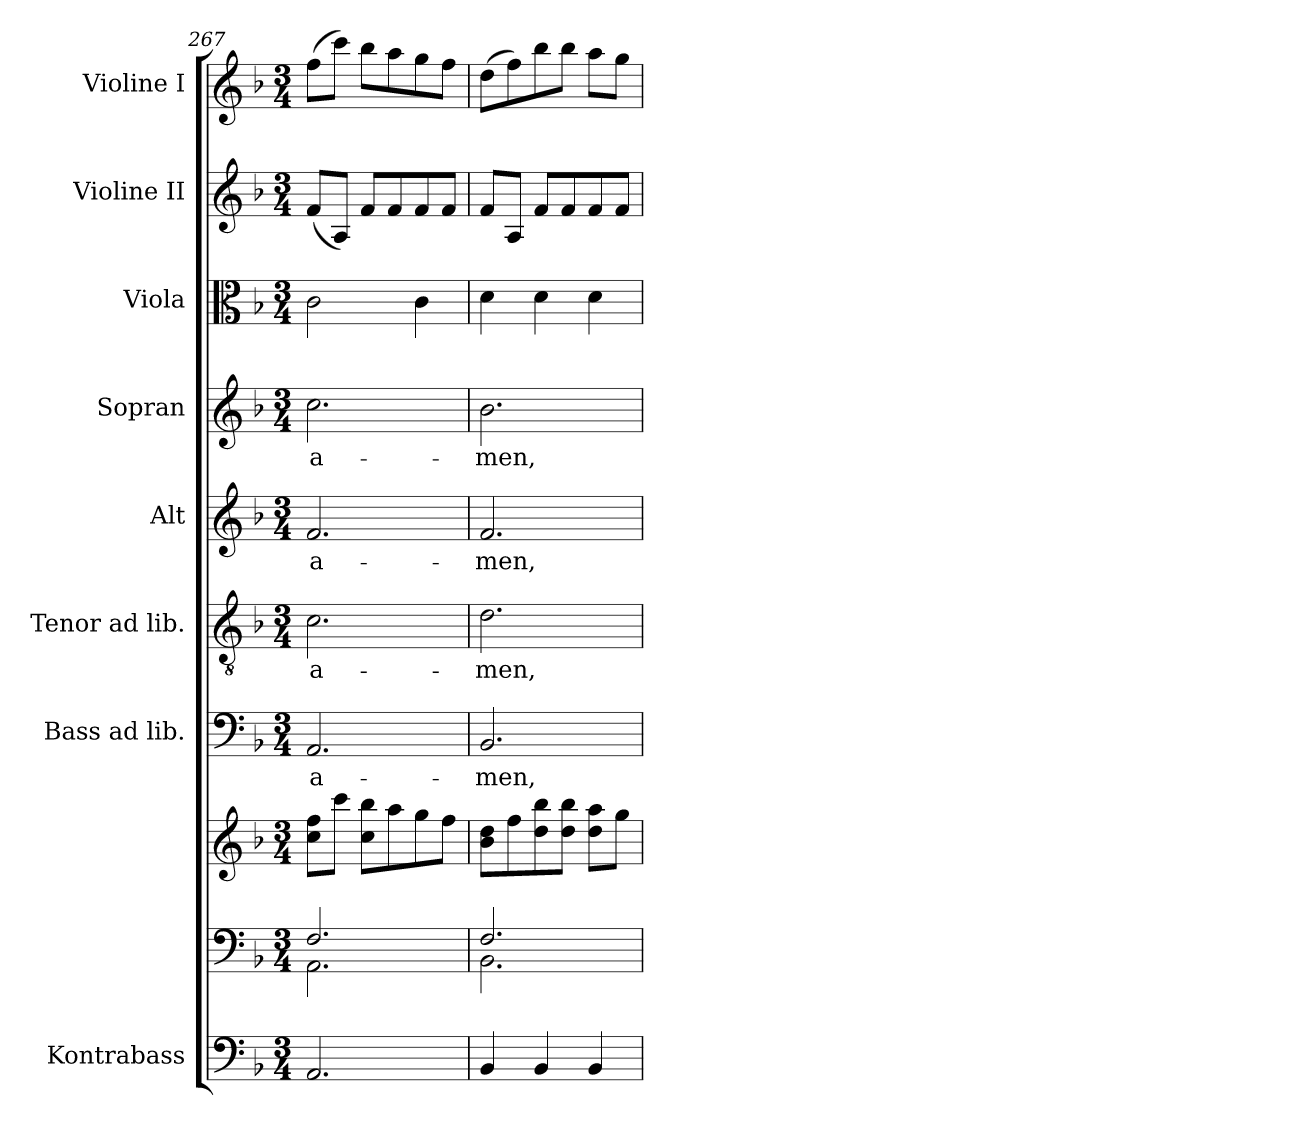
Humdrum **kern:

**kern	**kern	**kern	**kern	**text	**kern	**text	**kern	**text	**kern	**text	**kern	**kern	**kern
*part9	*part8	*part8	*part7	*part7	*part6	*part6	*part5	*part5	*part4	*part4	*part3	*part2	*part1
*staff10	*staff9	*staff8	*staff7	*staff7	*staff6	*staff6	*staff5	*staff5	*staff4	*staff4	*staff3	*staff2	*staff1
*I"Kontrabass	*	*	*I"Bass ad lib.	*	*I"Tenor ad lib.	*	*I"Alt	*	*I"Sopran	*	*I"Viola	*I"Violine II	*I"Violine I
*I'Kb.	*	*	*I'B.	*	*I'T.	*	*I'A.	*	*I'S.	*	*I'Vla.	*I'Vl. II	*I'Vl. I
!!LO:PB:g=z
*clefF4	*clefF4	*clefG2	*clefF4	*	*clefGv2	*	*clefG2	*	*clefG2	*	*clefC3	*clefG2	*clefG2
*ITrd7c12	*	*	*	*	*	*	*	*	*	*	*	*	*
*k[b-]	*k[b-]	*k[b-]	*k[b-]	*	*k[b-]	*	*k[b-]	*	*k[b-]	*	*k[b-]	*k[b-]	*k[b-]
*F:	*F:	*F:	*F:	*	*F:	*	*F:	*	*F:	*	*F:	*F:	*F:
*M3/4	*M3/4	*M3/4	*M3/4	*	*M3/4	*	*M3/4	*	*M3/4	*	*M3/4	*M3/4	*M3/4
=267	=267	=267	=267	=267	=267	=267	=267	=267	=267	=267	=267	=267	=267
*	*^	*	*	*	*	*	*	*	*	*	*	*	*
!	!	!	!	!	!LO:LY:b	!	!LO:LY:b	!	!LO:LY:b	!	!LO:LY:b	!	!	!
2.AAA/	2.F/	2.AA\	8cc\ 8ff\L	2.AA/	a-	2.c\	a-	2.f/	a-	2.cc\	a-	2c\	(<8f/L	(>8ff\L
.	.	.	8ccc\J	.	.	.	.	.	.	.	.	.	8A/J)	8ccc\J)
.	.	.	8cc\ 8bb-\L	.	.	.	.	.	.	.	.	.	8f/L	8bb-\L
.	.	.	8aa\	.	.	.	.	.	.	.	.	.	8f/	8aa\
.	.	.	8gg\	.	.	.	.	.	.	.	.	4c\	8f/	8gg\
.	.	.	8ff\J	.	.	.	.	.	.	.	.	.	8f/J	8ff\J
=268	=268	=268	=268	=268	=268	=268	=268	=268	=268	=268	=268	=268	=268	=268
!	!	!	!	!	!LO:LY:b	!	!LO:LY:b	!	!LO:LY:b	!	!LO:LY:b	!	!	!
4BBB-/	2.F/	2.BB-\	8b-\ 8dd\L	2.BB-/	-men,	2.d\	-men,	2.f/	-men,	2.b-\	-men,	4d\	8f/L	(>8dd\L
.	.	.	8ff\	.	.	.	.	.	.	.	.	.	8A/J	8ff\)
4BBB-/	.	.	8dd\ 8bb-\	.	.	.	.	.	.	.	.	4d\	8f/L	8bb-\
.	.	.	8dd\ 8bb-\J	.	.	.	.	.	.	.	.	.	8f/	8bb-\J
4BBB-/	.	.	8dd\ 8aa\L	.	.	.	.	.	.	.	.	4d\	8f/	8aa\L
.	.	.	8gg\J	.	.	.	.	.	.	.	.	.	8f/J	8gg\J
*	*v	*v	*	*	*	*	*	*	*	*	*	*	*	*
=	=	=	=	=	=	=	=	=	=	=	=	=	=
*-	*-	*-	*-	*-	*-	*-	*-	*-	*-	*-	*-	*-	*-
